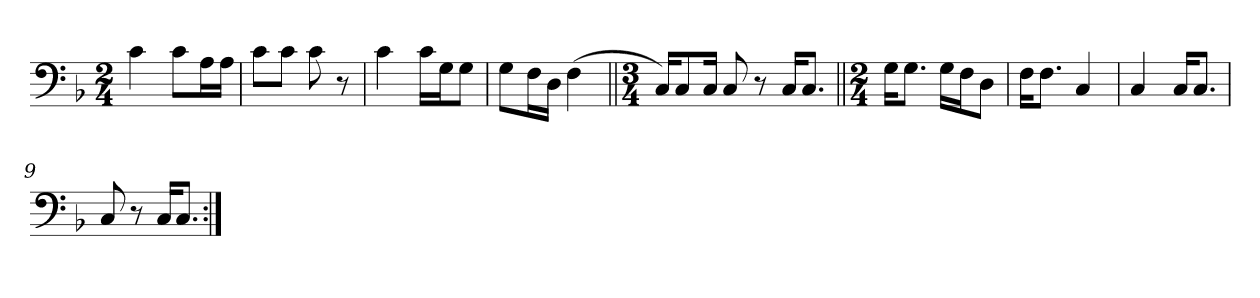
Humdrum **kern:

**kern
*part1
*staff1
*clefF4
*k[b-]
*M2/4
=1
4c\
8c\L
16A\L
16A\JJ
=2
8c\L
8c\J
8c\
8r
=3
4c\
16c\LL
16G\J
8G\J
=4
8G\L
16F\L
16D\JJ
(4F\
=5||
*M3/4
16C/KL)
8C/
16C/Jk
8C/
8r
16C/KL
8.C/J
=6||
*M2/4
16G\KL
8.G\J
16G\LL
16F\J
8D\J
=7
16F\KL
8.F\J
4C/
=8
4C/
16C/KL
8.C/J
=9
8C/
8r
16C/KL
8.C/J
=:|!
*-
